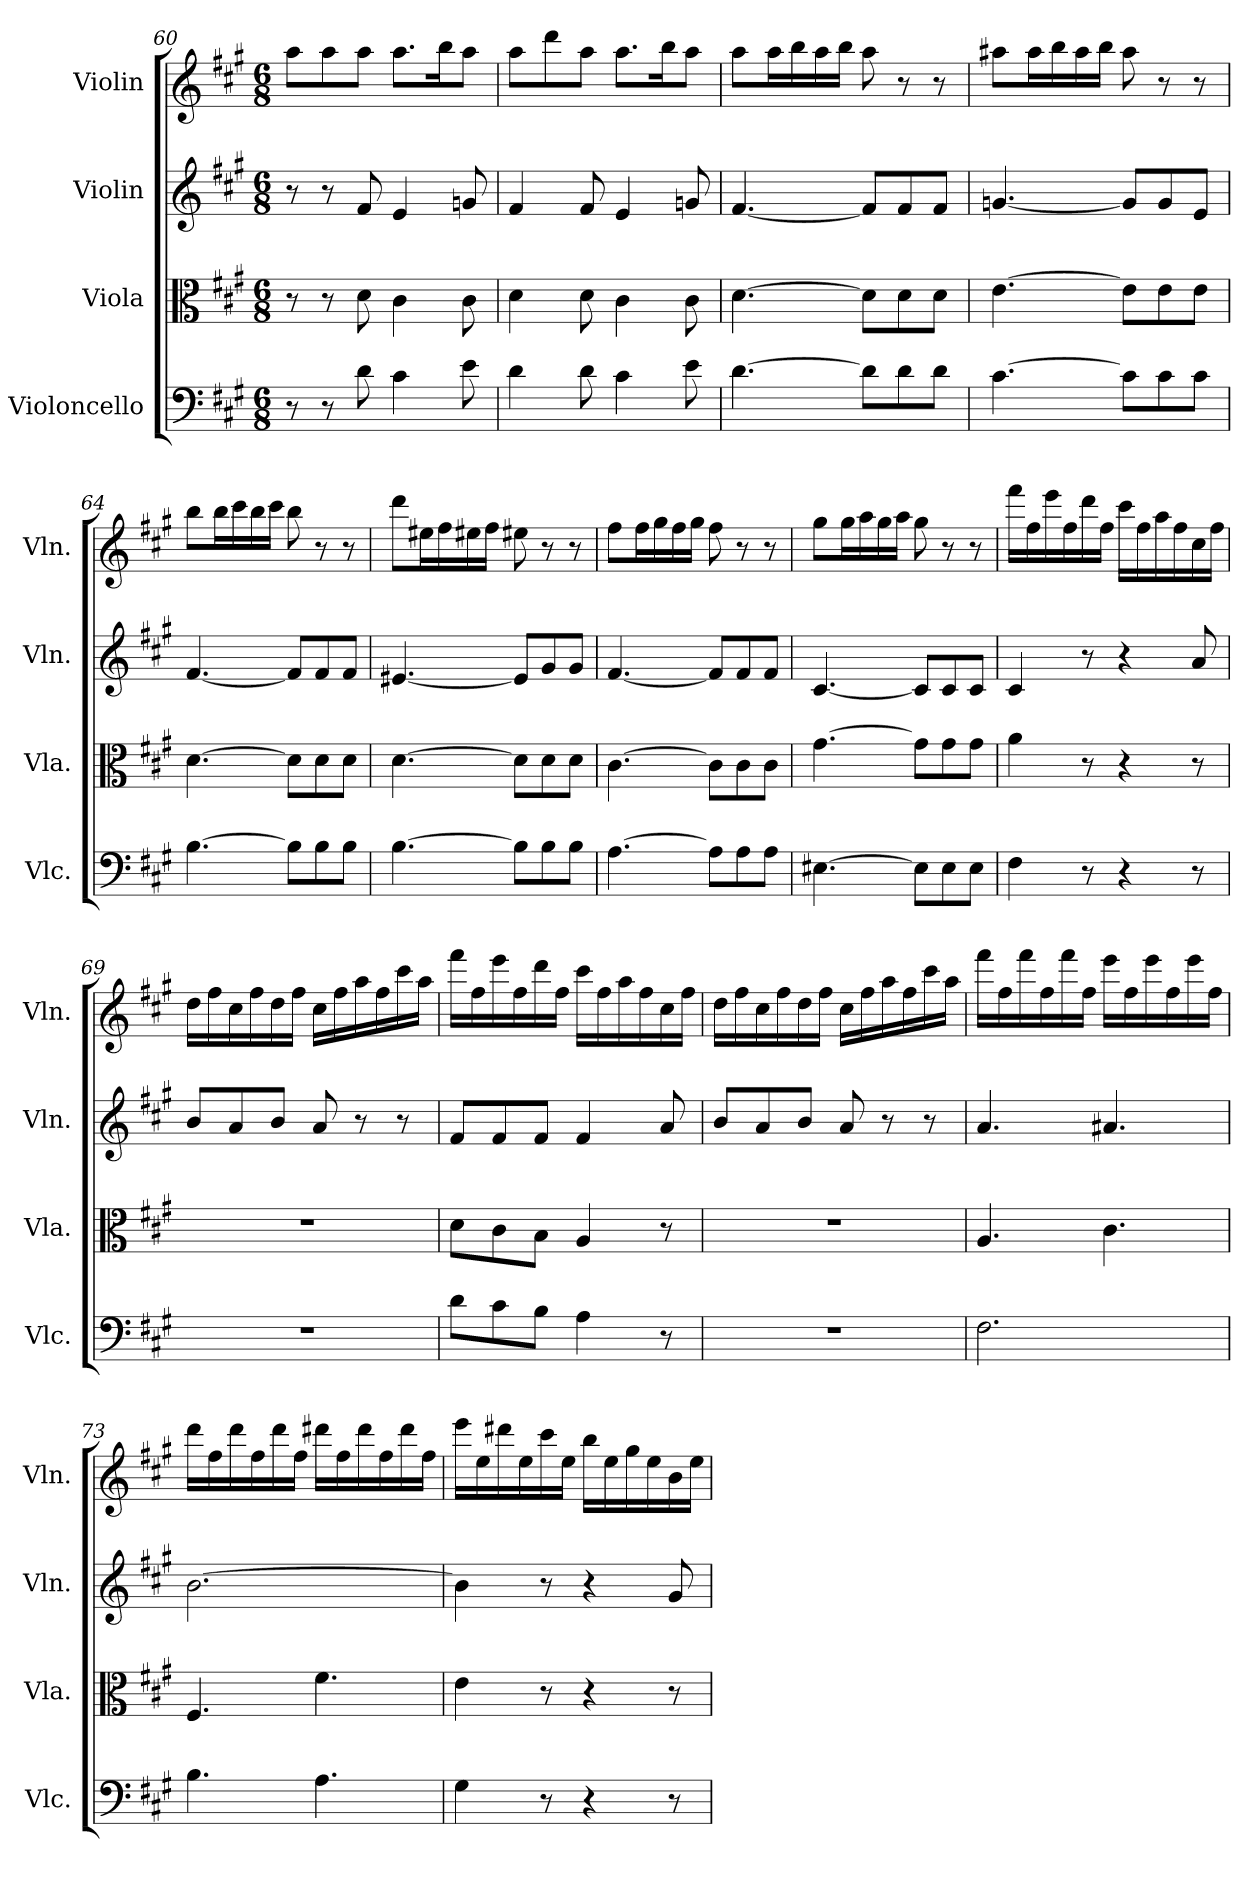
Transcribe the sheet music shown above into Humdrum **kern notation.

**kern	**kern	**kern	**kern
*part4	*part3	*part2	*part1
*staff4	*staff3	*staff2	*staff1
*I"Violoncello	*I"Viola	*I"Violin	*I"Violin
*I'Vlc.	*I'Vla.	*I'Vln.	*I'Vln.
*clefF4	*clefC3	*clefG2	*clefG2
*k[f#c#g#]	*k[f#c#g#]	*k[f#c#g#]	*k[f#c#g#]
*A:	*A:	*A:	*A:
*M6/8	*M6/8	*M6/8	*M6/8
=60	=60	=60	=60
8r	8r	8r	8aa\L
8r	8r	8r	8aa\
8d\	8d\	8f#/	8aa\J
4c#\	4c#\	4e/	8.aa\L
.	.	.	16bb\K
8e\	8c#\	8gn/	8aa\J
=61	=61	=61	=61
4d\	4d\	4f#/	8aa\L
.	.	.	8ddd\
8d\	8d\	8f#/	8aa\J
4c#\	4c#\	4e/	8.aa\L
.	.	.	16bb\K
8e\	8c#\	8gn/	8aa\J
=62	=62	=62	=62
[4.d\	[4.d\	[4.f#/	8aa\L
.	.	.	16aa\L
.	.	.	16bb\
.	.	.	16aa\
.	.	.	16bb\JJ
8d\L]	8d\L]	8f#/L]	8aa\
8d\	8d\	8f#/	8r
8d\J	8d\J	8f#/J	8r
=63	=63	=63	=63
[4.c#\	[4.e\	[4.gn/	8aa#X\L
.	.	.	16aa#\L
.	.	.	16bb\
.	.	.	16aa#\
.	.	.	16bb\JJ
8c#\L]	8e\L]	8g/L]	8aa#\
8c#\	8e\	8g/	8r
8c#\J	8e\J	8e/J	8r
=64	=64	=64	=64
[4.B\	[4.d\	[4.f#/	8bb\L
.	.	.	16bb\L
.	.	.	16ccc#\
.	.	.	16bb\
.	.	.	16ccc#\JJ
8B\L]	8d\L]	8f#/L]	8bb\
8B\	8d\	8f#/	8r
8B\J	8d\J	8f#/J	8r
=65	=65	=65	=65
[4.B\	[4.d\	[4.e#X/	8ddd\L
.	.	.	16ee#X\L
.	.	.	16ff#\
.	.	.	16ee#X\
.	.	.	16ff#\JJ
8B\L]	8d\L]	8e#/L]	8ee#X\
8B\	8d\	8g#/	8r
8B\J	8d\J	8g#/J	8r
=66	=66	=66	=66
[4.A\	[4.c#\	[4.f#/	8ff#\L
.	.	.	16ff#\L
.	.	.	16gg#\
.	.	.	16ff#\
.	.	.	16gg#\JJ
8A\L]	8c#\L]	8f#/L]	8ff#\
8A\	8c#\	8f#/	8r
8A\J	8c#\J	8f#/J	8r
=67	=67	=67	=67
[4.E#X\	[4.g#\	[4.c#/	8gg#\L
.	.	.	16gg#\L
.	.	.	16aa\
.	.	.	16gg#\
.	.	.	16aa\JJ
8E#\L]	8g#\L]	8c#/L]	8gg#\
8E#\	8g#\	8c#/	8r
8E#\J	8g#\J	8c#/J	8r
=68	=68	=68	=68
4F#\	4a\	4c#/	16fff#\LL
.	.	.	16ff#\
.	.	.	16eee\
.	.	.	16ff#\
8r	8r	8r	16ddd\
.	.	.	16ff#\JJ
4r	4r	4r	16ccc#\LL
.	.	.	16ff#\
.	.	.	16aa\
.	.	.	16ff#\
8r	8r	8a/	16cc#\
.	.	.	16ff#\JJ
=69	=69	=69	=69
2.r	2.r	8b/L	16dd\LL
.	.	.	16ff#\
.	.	8a/	16cc#\
.	.	.	16ff#\
.	.	8b/J	16dd\
.	.	.	16ff#\JJ
.	.	8a/	16cc#\LL
.	.	.	16ff#\
.	.	8r	16aa\
.	.	.	16ff#\
.	.	8r	16ccc#\
.	.	.	16aa\JJ
=70	=70	=70	=70
8d\L	8d\L	8f#/L	16fff#\LL
.	.	.	16ff#\
8c#\	8c#\	8f#/	16eee\
.	.	.	16ff#\
8B\J	8B\J	8f#/J	16ddd\
.	.	.	16ff#\JJ
4A\	4A/	4f#/	16ccc#\LL
.	.	.	16ff#\
.	.	.	16aa\
.	.	.	16ff#\
8r	8r	8a/	16cc#\
.	.	.	16ff#\JJ
=71	=71	=71	=71
2.r	2.r	8b/L	16dd\LL
.	.	.	16ff#\
.	.	8a/	16cc#\
.	.	.	16ff#\
.	.	8b/J	16dd\
.	.	.	16ff#\JJ
.	.	8a/	16cc#\LL
.	.	.	16ff#\
.	.	8r	16aa\
.	.	.	16ff#\
.	.	8r	16ccc#\
.	.	.	16aa\JJ
=72	=72	=72	=72
2.F#\	4.A/	4.a/	16fff#\LL
.	.	.	16ff#\
.	.	.	16fff#\
.	.	.	16ff#\
.	.	.	16fff#\
.	.	.	16ff#\JJ
.	4.c#\	4.a#X/	16eee\LL
.	.	.	16ff#\
.	.	.	16eee\
.	.	.	16ff#\
.	.	.	16eee\
.	.	.	16ff#\JJ
=73	=73	=73	=73
4.B\	4.F#/	[2.b\	16ddd\LL
.	.	.	16ff#\
.	.	.	16ddd\
.	.	.	16ff#\
.	.	.	16ddd\
.	.	.	16ff#\JJ
4.A\	4.f#\	.	16ddd#X\LL
.	.	.	16ff#\
.	.	.	16ddd#\
.	.	.	16ff#\
.	.	.	16ddd#\
.	.	.	16ff#\JJ
=74	=74	=74	=74
4G#\	4e\	4b\]	16eee\LL
.	.	.	16ee\
.	.	.	16ddd#X\
.	.	.	16ee\
8r	8r	8r	16ccc#\
.	.	.	16ee\JJ
4r	4r	4r	16bb\LL
.	.	.	16ee\
.	.	.	16gg#\
.	.	.	16ee\
8r	8r	8g#/	16b\
.	.	.	16ee\JJ
=	=	=	=
*-	*-	*-	*-
